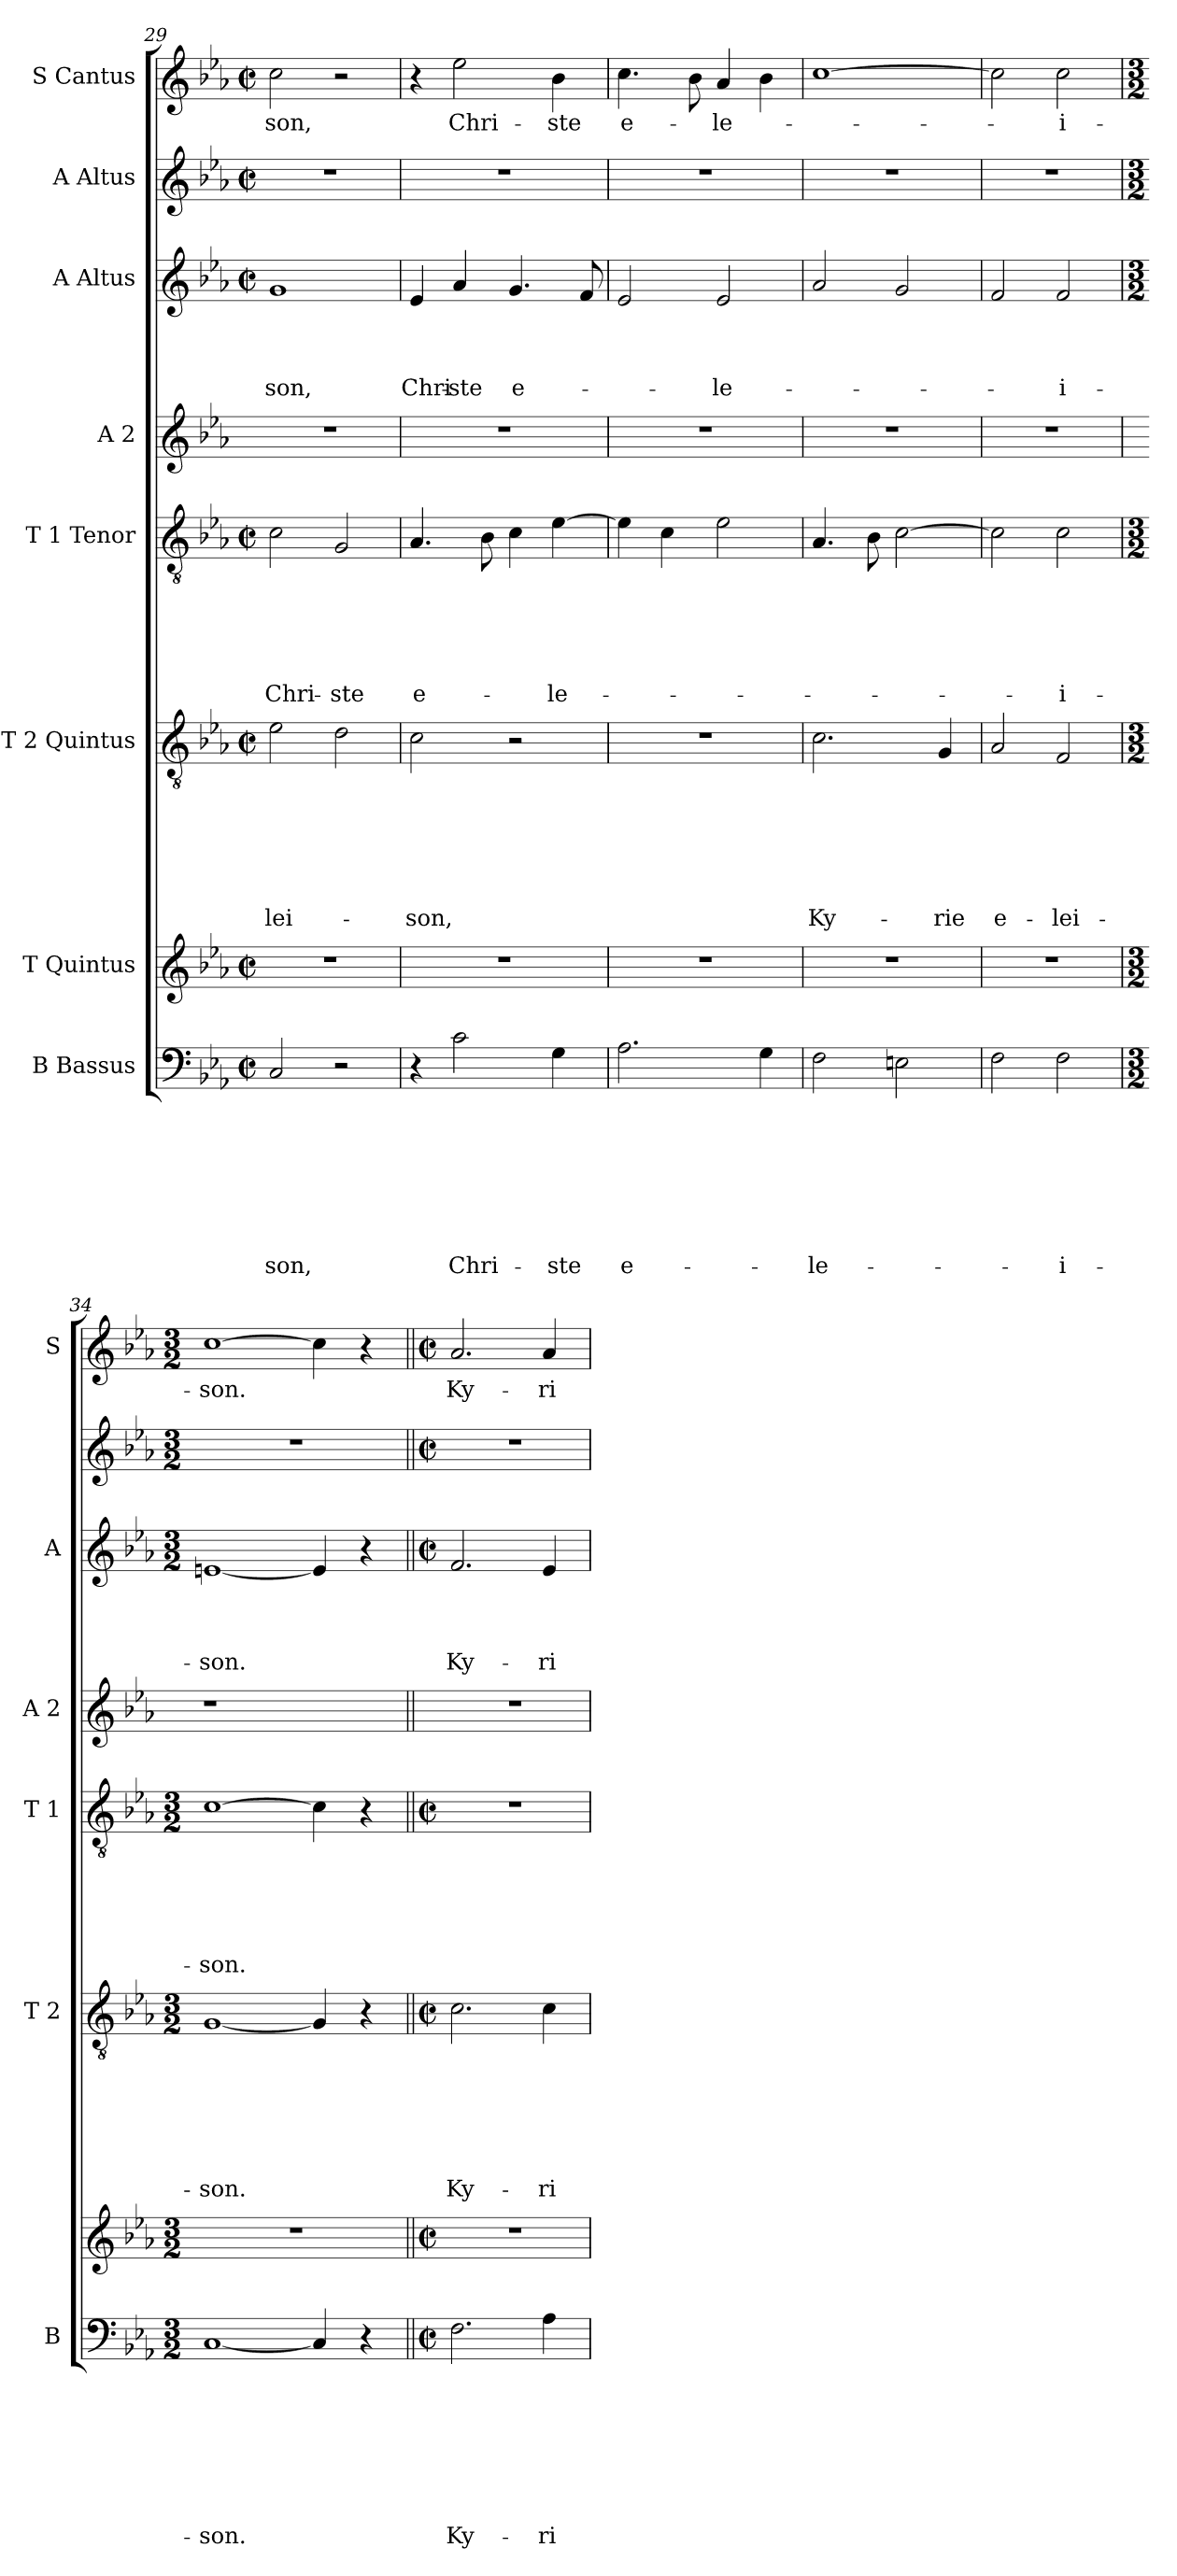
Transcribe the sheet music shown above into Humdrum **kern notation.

**kern	**text	**text	**text	**text	**text	**text	**text	**text	**kern	**kern	**text	**text	**text	**text	**text	**text	**text	**kern	**text	**text	**text	**text	**text	**text	**kern	**kern	**text	**text	**text	**text	**kern	**kern	**text
*part8	*part8	*part8	*part8	*part8	*part8	*part8	*part8	*part8	*part7	*part6	*part6	*part6	*part6	*part6	*part6	*part6	*part6	*part5	*part5	*part5	*part5	*part5	*part5	*part5	*part4	*part3	*part3	*part3	*part3	*part3	*part2	*part1	*part1
*staff8	*staff8	*staff8	*staff8	*staff8	*staff8	*staff8	*staff8	*staff8	*staff7	*staff6	*staff6	*staff6	*staff6	*staff6	*staff6	*staff6	*staff6	*staff5	*staff5	*staff5	*staff5	*staff5	*staff5	*staff5	*staff4	*staff3	*staff3	*staff3	*staff3	*staff3	*staff2	*staff1	*staff1
*I"B Bassus	*	*	*	*	*	*	*	*	*I"T Quintus	*I"T 2 Quintus	*	*	*	*	*	*	*	*I"T 1 Tenor	*	*	*	*	*	*	*I"A 2	*I"A Altus	*	*	*	*	*I"A Altus	*I"S Cantus	*
*I'B	*	*	*	*	*	*	*	*	*	*I'T 2	*	*	*	*	*	*	*	*I'T 1	*	*	*	*	*	*	*I'A 2	*I'A	*	*	*	*	*	*I'S	*
*clefF4	*	*	*	*	*	*	*	*	*clefG2	*clefGv2	*	*	*	*	*	*	*	*clefGv2	*	*	*	*	*	*	*clefG2	*clefG2	*	*	*	*	*clefG2	*clefG2	*
*k[b-e-a-]	*	*	*	*	*	*	*	*	*k[b-e-a-]	*k[b-e-a-]	*	*	*	*	*	*	*	*k[b-e-a-]	*	*	*	*	*	*	*k[b-e-a-]	*k[b-e-a-]	*	*	*	*	*k[b-e-a-]	*k[b-e-a-]	*
*E-:	*	*	*	*	*	*	*	*	*E-:	*E-:	*	*	*	*	*	*	*	*E-:	*	*	*	*	*	*	*E-:	*E-:	*	*	*	*	*E-:	*E-:	*
*M2/2	*	*	*	*	*	*	*	*	*M2/2	*M2/2	*	*	*	*	*	*	*	*M2/2	*	*	*	*	*	*	*	*M2/2	*	*	*	*	*M2/2	*M2/2	*
*met(c|)	*	*	*	*	*	*	*	*	*met(c|)	*met(c|)	*	*	*	*	*	*	*	*met(c|)	*	*	*	*	*	*	*	*met(c|)	*	*	*	*	*met(c|)	*met(c|)	*
=29	=29	=29	=29	=29	=29	=29	=29	=29	=29	=29	=29	=29	=29	=29	=29	=29	=29	=29	=29	=29	=29	=29	=29	=29	=29	=29	=29	=29	=29	=29	=29	=29	=29
!	!	!	!	!	!	!	!	!LO:LY:b	!	!	!	!	!	!	!	!	!LO:LY:b	!	!	!	!	!	!	!LO:LY:b	!	!	!	!	!	!LO:LY:b	!	!	!LO:LY:b
2C/	.	.	.	.	.	.	.	-son,	1r	2e-\	.	.	.	.	.	.	-lei-	2c\	.	.	.	.	.	Chri-	1r	1g	.	.	.	-son,	1r	2cc\	-son,
!	!	!	!	!	!	!	!	!	!	!	!	!	!	!	!	!	!	!	!	!	!	!	!	!LO:LY:b	!	!	!	!	!	!	!	!	!
2r	.	.	.	.	.	.	.	.	.	2d\	.	.	.	.	.	.	.	2G/	.	.	.	.	.	-ste	.	.	.	.	.	.	.	2r	.
!!LO:PB:g=z
=30	=30	=30	=30	=30	=30	=30	=30	=30	=30	=30	=30	=30	=30	=30	=30	=30	=30	=30	=30	=30	=30	=30	=30	=30	=30	=30	=30	=30	=30	=30	=30	=30	=30
!	!	!	!	!	!	!	!	!	!	!	!	!	!	!	!	!	!LO:LY:b	!	!	!	!	!	!	!LO:LY:b	!	!	!	!	!	!LO:LY:b	!	!	!
4r	.	.	.	.	.	.	.	.	1r	2c\	.	.	.	.	.	.	-son,	4.A-/	.	.	.	.	.	e-	1r	4e-/	.	.	.	Chri-	1r	4r	.
!	!	!	!	!	!	!	!	!LO:LY:b	!	!	!	!	!	!	!	!	!	!	!	!	!	!	!	!	!	!	!	!	!	!LO:LY:b	!	!	!LO:LY:b
2c\	.	.	.	.	.	.	.	Chri-	.	.	.	.	.	.	.	.	.	.	.	.	.	.	.	.	.	4a-/	.	.	.	-ste	.	2ee-\	Chri-
.	.	.	.	.	.	.	.	.	.	.	.	.	.	.	.	.	.	8B-\	.	.	.	.	.	.	.	.	.	.	.	.	.	.	.
!	!	!	!	!	!	!	!	!	!	!	!	!	!	!	!	!	!	!	!	!	!	!	!	!	!	!	!	!	!	!LO:LY:b	!	!	!
.	.	.	.	.	.	.	.	.	.	2r	.	.	.	.	.	.	.	4c\	.	.	.	.	.	.	.	4.g/	.	.	.	e-	.	.	.
!	!	!	!	!	!	!	!	!LO:LY:b	!	!	!	!	!	!	!	!	!	!	!	!	!	!	!	!LO:LY:b	!	!	!	!	!	!	!	!	!LO:LY:b
4G\	.	.	.	.	.	.	.	-ste	.	.	.	.	.	.	.	.	.	[>4e-\	.	.	.	.	.	-le-	.	.	.	.	.	.	.	4b-\	-ste
.	.	.	.	.	.	.	.	.	.	.	.	.	.	.	.	.	.	.	.	.	.	.	.	.	.	8f/	.	.	.	.	.	.	.
=31	=31	=31	=31	=31	=31	=31	=31	=31	=31	=31	=31	=31	=31	=31	=31	=31	=31	=31	=31	=31	=31	=31	=31	=31	=31	=31	=31	=31	=31	=31	=31	=31	=31
!	!	!	!	!	!	!	!	!LO:LY:b	!	!	!	!	!	!	!	!	!	!	!	!	!	!	!	!	!	!	!	!	!	!	!	!	!LO:LY:b
2.A-\	.	.	.	.	.	.	.	e-	1r	1r	.	.	.	.	.	.	.	4e-\]	.	.	.	.	.	.	1r	2e-/	.	.	.	.	1r	4.cc\	e-
.	.	.	.	.	.	.	.	.	.	.	.	.	.	.	.	.	.	4c\	.	.	.	.	.	.	.	.	.	.	.	.	.	.	.
.	.	.	.	.	.	.	.	.	.	.	.	.	.	.	.	.	.	.	.	.	.	.	.	.	.	.	.	.	.	.	.	8b-\	.
!	!	!	!	!	!	!	!	!	!	!	!	!	!	!	!	!	!	!	!	!	!	!	!	!	!	!	!	!	!	!LO:LY:b	!	!	!LO:LY:b
.	.	.	.	.	.	.	.	.	.	.	.	.	.	.	.	.	.	2e-\	.	.	.	.	.	.	.	2e-/	.	.	.	-le-	.	4a-/	-le-
4G\	.	.	.	.	.	.	.	.	.	.	.	.	.	.	.	.	.	.	.	.	.	.	.	.	.	.	.	.	.	.	.	4b-\	.
=32	=32	=32	=32	=32	=32	=32	=32	=32	=32	=32	=32	=32	=32	=32	=32	=32	=32	=32	=32	=32	=32	=32	=32	=32	=32	=32	=32	=32	=32	=32	=32	=32	=32
!	!	!	!	!	!	!	!	!LO:LY:b	!	!	!	!	!	!	!	!	!LO:LY:b	!	!	!	!	!	!	!	!	!	!	!	!	!	!	!	!
2F\	.	.	.	.	.	.	.	-le-	1r	2.c\	.	.	.	.	.	.	Ky-	4.A-/	.	.	.	.	.	.	1r	2a-/	.	.	.	.	1r	[>1cc	.
.	.	.	.	.	.	.	.	.	.	.	.	.	.	.	.	.	.	8B-\	.	.	.	.	.	.	.	.	.	.	.	.	.	.	.
2En\	.	.	.	.	.	.	.	.	.	.	.	.	.	.	.	.	.	[>2c\	.	.	.	.	.	.	.	2g/	.	.	.	.	.	.	.
!	!	!	!	!	!	!	!	!	!	!	!	!	!	!	!	!	!LO:LY:b	!	!	!	!	!	!	!	!	!	!	!	!	!	!	!	!
.	.	.	.	.	.	.	.	.	.	4G/	.	.	.	.	.	.	-rie	.	.	.	.	.	.	.	.	.	.	.	.	.	.	.	.
=33	=33	=33	=33	=33	=33	=33	=33	=33	=33	=33	=33	=33	=33	=33	=33	=33	=33	=33	=33	=33	=33	=33	=33	=33	=33	=33	=33	=33	=33	=33	=33	=33	=33
!	!	!	!	!	!	!	!	!	!	!	!	!	!	!	!	!	!LO:LY:b	!	!	!	!	!	!	!	!	!	!	!	!	!	!	!	!
2F\	.	.	.	.	.	.	.	.	1r	2A-/	.	.	.	.	.	.	e-	2c\]	.	.	.	.	.	.	1r	2f/	.	.	.	.	1r	2cc\]	.
!	!	!	!	!	!	!	!	!LO:LY:b	!	!	!	!	!	!	!	!	!LO:LY:b	!	!	!	!	!	!	!LO:LY:b	!	!	!	!	!	!LO:LY:b	!	!	!LO:LY:b
2F\	.	.	.	.	.	.	.	-i-	.	2F/	.	.	.	.	.	.	-lei-	2c\	.	.	.	.	.	-i-	.	2f/	.	.	.	-i-	.	2cc\	-i-
=34	=34	=34	=34	=34	=34	=34	=34	=34	=34	=34	=34	=34	=34	=34	=34	=34	=34	=34	=34	=34	=34	=34	=34	=34	=34	=34	=34	=34	=34	=34	=34	=34	=34
*M3/2	*	*	*	*	*	*	*	*	*M3/2	*M3/2	*	*	*	*	*	*	*	*M3/2	*	*	*	*	*	*	*	*M3/2	*	*	*	*	*M3/2	*M3/2	*
!	!	!	!	!	!	!	!	!LO:LY:b	!	!	!	!	!	!	!	!	!LO:LY:b	!	!	!	!	!	!	!LO:LY:b	!	!	!	!	!	!LO:LY:b	!	!	!LO:LY:b
[<1C	.	.	.	.	.	.	.	-son.	1.r	[<1G	.	.	.	.	.	.	-son.	[>1c	.	.	.	.	.	-son.	1r	[<1en	.	.	.	-son.	1.r	[>1cc	-son.
4C/]	.	.	.	.	.	.	.	.	.	4G/]	.	.	.	.	.	.	.	4c\]	.	.	.	.	.	.	2ryy	4e/]	.	.	.	.	.	4cc\]	.
4r	.	.	.	.	.	.	.	.	.	4r	.	.	.	.	.	.	.	4r	.	.	.	.	.	.	.	4r	.	.	.	.	.	4r	.
!!LO:LB:g=z
=35||	=35||	=35||	=35||	=35||	=35||	=35||	=35||	=35||	=35||	=35||	=35||	=35||	=35||	=35||	=35||	=35||	=35||	=35||	=35||	=35||	=35||	=35||	=35||	=35||	=35||	=35||	=35||	=35||	=35||	=35||	=35||	=35||	=35||
*M2/2	*	*	*	*	*	*	*	*	*M2/2	*M2/2	*	*	*	*	*	*	*	*M2/2	*	*	*	*	*	*	*	*M2/2	*	*	*	*	*M2/2	*M2/2	*
*met(c|)	*	*	*	*	*	*	*	*	*met(c|)	*met(c|)	*	*	*	*	*	*	*	*met(c|)	*	*	*	*	*	*	*	*met(c|)	*	*	*	*	*met(c|)	*met(c|)	*
!	!	!	!	!	!	!	!	!LO:LY:b	!	!	!	!	!	!	!	!	!LO:LY:b	!	!	!	!	!	!	!	!	!	!	!	!	!LO:LY:b	!	!	!LO:LY:b
2.F\	.	.	.	.	.	.	.	Ky-	1r	2.c\	.	.	.	.	.	.	Ky-	1r	.	.	.	.	.	.	1r	2.f/	.	.	.	Ky-	1r	2.a-/	Ky-
!	!	!	!	!	!	!	!	!LO:LY:b	!	!	!	!	!	!	!	!	!LO:LY:b	!	!	!	!	!	!	!	!	!	!	!	!	!LO:LY:b	!	!	!LO:LY:b
4A-\	.	.	.	.	.	.	.	-ri-	.	4c\	.	.	.	.	.	.	-ri-	.	.	.	.	.	.	.	.	4e-/	.	.	.	-ri-	.	4a-/	-ri-
=	=	=	=	=	=	=	=	=	=	=	=	=	=	=	=	=	=	=	=	=	=	=	=	=	=	=	=	=	=	=	=	=	=
*-	*-	*-	*-	*-	*-	*-	*-	*-	*-	*-	*-	*-	*-	*-	*-	*-	*-	*-	*-	*-	*-	*-	*-	*-	*-	*-	*-	*-	*-	*-	*-	*-	*-
